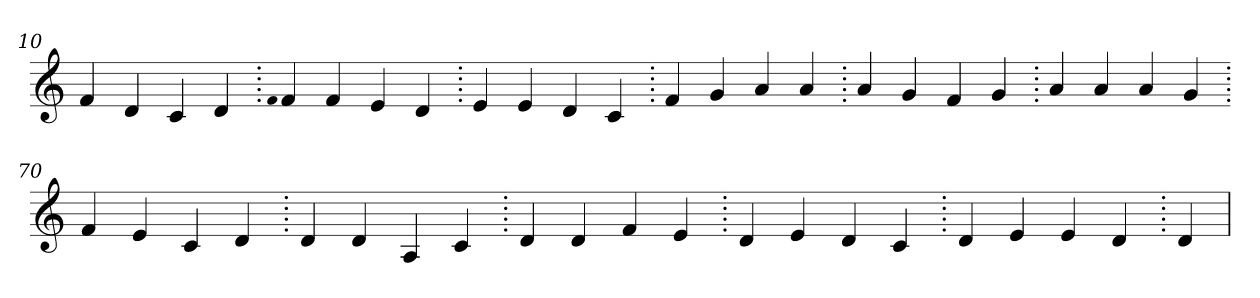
**kern
*part1
*staff1
*clefG2
=10.
4f
4d
4c
4d
=20.
qqf
4f
4f
4e
4d
=30.
4e
4e
4d
4c
=40.
4f
4g
4a
4a
=50.
4a
4g
4f
4g
=60.
4a
4a
4a
4g
=70.
4f
4e
4c
4d
=80.
4d
4d
4A
4c
=90.
4d
4d
4f
4e
=100.
4d
4e
4d
4c
=110.
4d
4e
4e
4d
=120.
4d
=
*-
